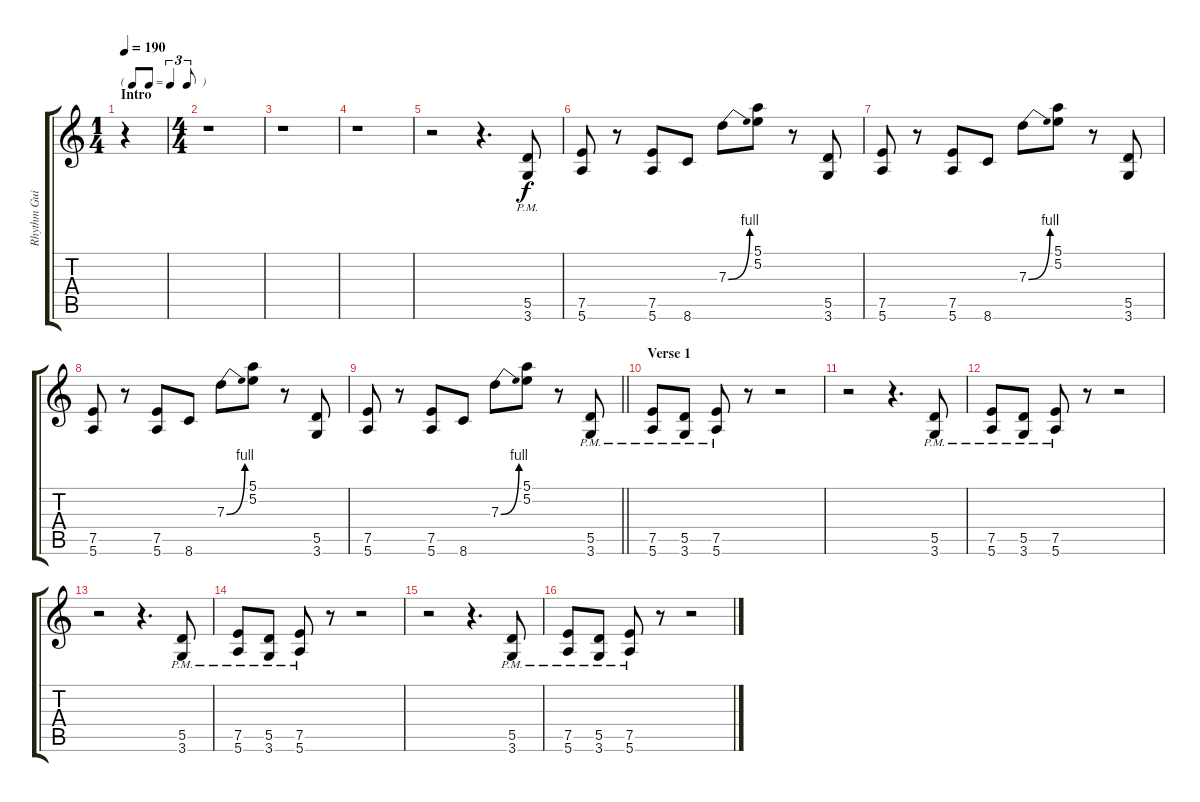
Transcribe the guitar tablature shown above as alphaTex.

\track ("Rhythm Guitar left" "Rhythm Gui") {instrument distortionguitar}
\staff {score tabs}
\tuning (E4 B3 G3 D3 A2 E2) {hide}
\ts (1 4)
\tf triplet8th
\section ("" "Intro")
\tempo 190
\clef g2
\ks c
r.4{dy f instrument distortionguitar} |
\ts (4 4)
r.1 |
r.1 |
r.1 |
r.2 r.4{d} (5.5{pm} 3.6{pm}).8 |
(7.5 5.6).8 r.8 (7.5 5.6).8 8.6.8 7.3{be (bend 0 0 60 4)}.8 (5.1 5.2).8 r.8 (5.5 3.6).8 |
(7.5 5.6).8 r.8 (7.5 5.6).8 8.6.8 7.3{be (bend 0 0 60 4)}.8 (5.1 5.2).8 r.8 (5.5 3.6).8 |
(7.5 5.6).8 r.8 (7.5 5.6).8 8.6.8 7.3{be (bend 0 0 60 4)}.8 (5.1 5.2).8 r.8 (5.5 3.6).8 |
\barLineRight lightlight
(7.5 5.6).8 r.8 (7.5 5.6).8 8.6.8 7.3{be (bend 0 0 60 4)}.8 (5.1 5.2).8 r.8 (5.5{pm} 3.6{pm}).8 |
\section ("" "Verse 1")
(7.5{pm} 5.6{pm}).8 (5.5{pm} 3.6{pm}).8 (7.5{pm} 5.6{pm}).8 r.8 r.2 |
r.2 r.4{d} (5.5{pm} 3.6{pm}).8 |
(7.5{pm} 5.6{pm}).8 (5.5{pm} 3.6{pm}).8 (7.5{pm} 5.6{pm}).8 r.8 r.2 |
r.2 r.4{d} (5.5{pm} 3.6{pm}).8 |
(7.5{pm} 5.6{pm}).8 (5.5{pm} 3.6{pm}).8 (7.5{pm} 5.6{pm}).8 r.8 r.2 |
r.2 r.4{d} (5.5{pm} 3.6{pm}).8 |
(7.5{pm} 5.6{pm}).8 (5.5{pm} 3.6{pm}).8 (7.5{pm} 5.6{pm}).8 r.8 r.2
